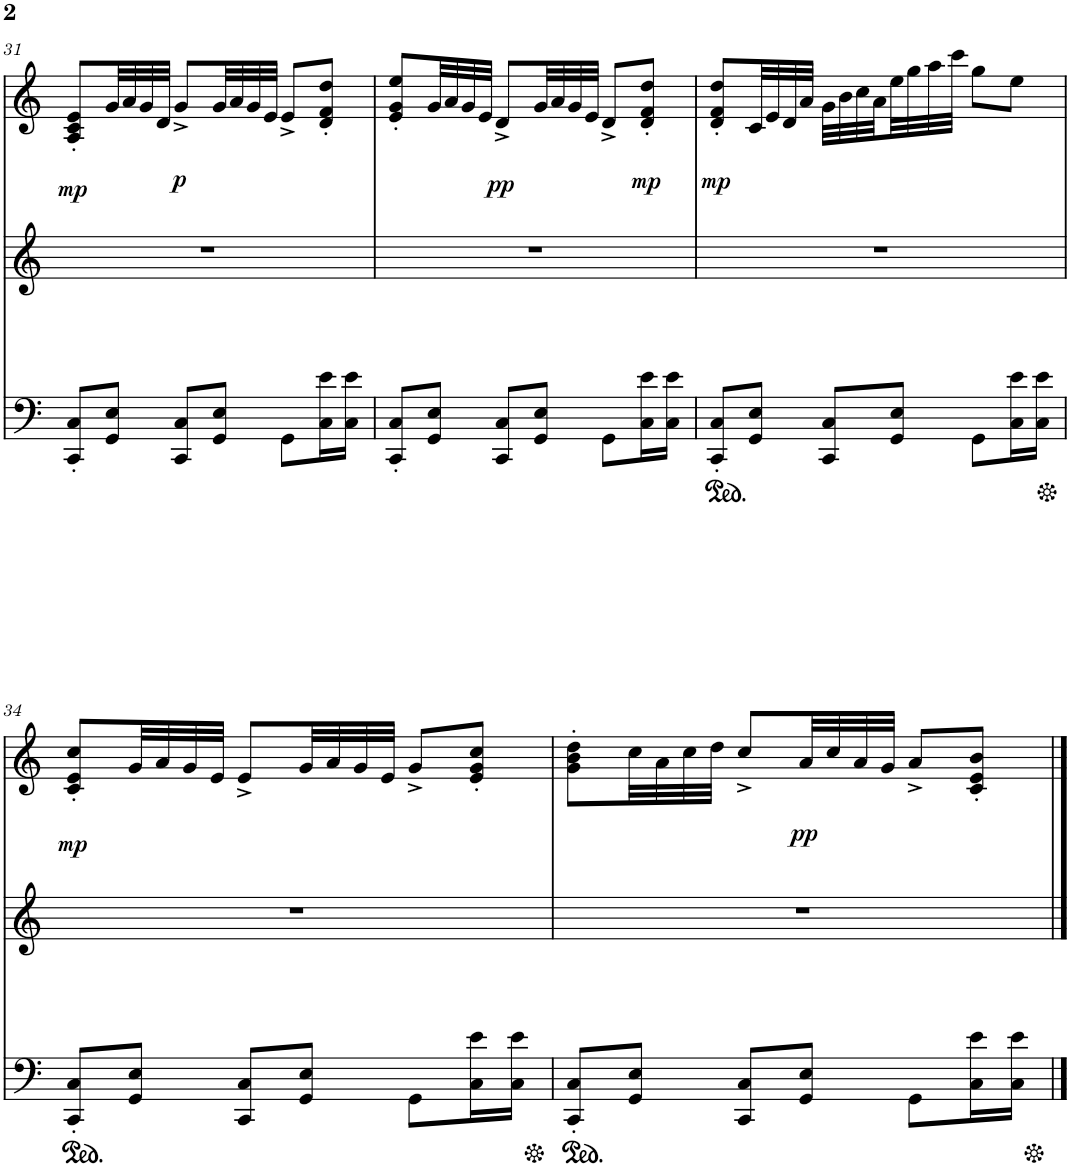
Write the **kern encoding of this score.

**kern	**kern	**kern	**dynam
*part1	*part1	*part1	*part1
*staff3	*staff2	*staff1	*staff1/2/3
*I"Piano	*	*	*
*I'Pno.	*	*	*
!!LO:PB:g=z
*clefF4	*clefG2	*clefG2	*
*k[]	*k[]	*k[]	*
*M3/4	*M3/4	*M3/4	*
=31	=31	=31	=31
!	!	!	!LO:DY:b
8CC/' 8C/'L	2.r	8A/' 8c/' 8e/'L	mp
8GG/ 8E/J	.	32g/LL	.
.	.	32a/	.
.	.	32g/	.
.	.	32d/JJJ	.
!	!	!	!LO:DY:b
8CC/ 8C/L	.	8g^/L	p
8GG/ 8E/J	.	32g/LL	.
.	.	32a/	.
.	.	32g/	.
.	.	32e/JJJ	.
8GG\L	.	8e^/L	.
16C\ 16e\L	.	8d/' 8f/' 8dd/'J	.
16C\ 16e\JJ	.	.	.
=32	=32	=32	=32
8CC/' 8C/'L	2.r	8e/' 8g/' 8ee/'L	.
8GG/ 8E/J	.	32g/LL	.
.	.	32a/	.
.	.	32g/	.
.	.	32e/JJJ	.
!	!	!	!LO:DY:b
8CC/ 8C/L	.	8d^/L	pp
8GG/ 8E/J	.	32g/LL	.
.	.	32a/	.
.	.	32g/	.
.	.	32e/JJJ	.
8GG\L	.	8d^/L	.
!	!	!	!LO:DY:b
16C\ 16e\L	.	8d/' 8f/' 8dd/'J	mp
16C\ 16e\JJ	.	.	.
=33	=33	=33	=33
!	!	!	!LO:DY:b
8CC/' 8C/'L	2.r	8d/' 8f/' 8dd/'L	mp
8GG/ 8E/J	.	32c/LL	.
.	.	32e/	.
.	.	32d/	.
.	.	32a/JJJ	.
8CC/ 8C/L	.	32g\LLL	.
.	.	32b\	.
.	.	32cc\	.
.	.	32a\	.
8GG/ 8E/J	.	32ee\	.
.	.	32gg\	.
.	.	32aa\	.
.	.	32ccc\JJJ	.
8GG\L	.	8gg\L	.
16C\ 16e\L	.	8ee\J	.
16C\ 16e\JJ	.	.	.
!!LO:LB:g=z
=34	=34	=34	=34
!	!	!	!LO:DY:b
8CC/' 8C/'L	2.r	8c/' 8e/' 8cc/'L	mp
8GG/ 8E/J	.	32g/LL	.
.	.	32a/	.
.	.	32g/	.
.	.	32e/JJJ	.
8CC/ 8C/L	.	8e^/L	.
8GG/ 8E/J	.	32g/LL	.
.	.	32a/	.
.	.	32g/	.
.	.	32e/JJJ	.
8GG\L	.	8g^/L	.
16C\ 16e\L	.	8e/' 8g/' 8cc/'J	.
16C\ 16e\JJ	.	.	.
=35	=35	=35	=35
8CC/' 8C/'L	2.r	8g\' 8b\' 8dd\'L	.
8GG/ 8E/J	.	32cc\LL	.
.	.	32a\	.
.	.	32cc\	.
.	.	32dd\JJJ	.
8CC/ 8C/L	.	8cc^/L	.
!	!	!	!LO:DY:b
8GG/ 8E/J	.	32a/LL	pp
.	.	32cc/	.
.	.	32a/	.
.	.	32g/JJJ	.
8GG\L	.	8a^/L	.
16C\ 16e\L	.	8c/' 8e/' 8b/'J	.
16C\ 16e\JJ	.	.	.
==	==	==	==
*-	*-	*-	*-
